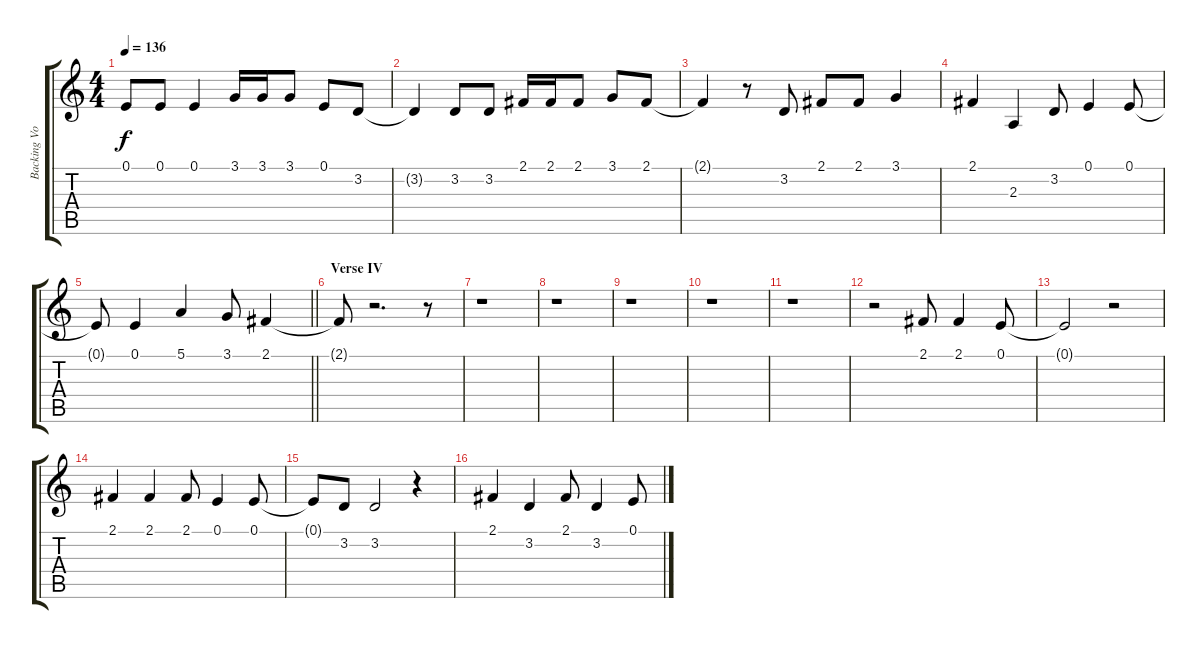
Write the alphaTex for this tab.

\track ("Backing Vocals" "Backing Vo") {instrument altosax}
\staff {score tabs}
\tuning (E4 B3 G3 D3 A2 E2) {hide}
\ts (4 4)
\tempo 136
\clef g2
\ks c
0.1{t}.8{dy f} 0.1.8 0.1.4 3.1.16 3.1.16 3.1.8 0.1.8 3.2.8 |
3.2{t}.4 3.2.8 3.2.8 2.1.16 2.1.16 2.1.8 3.1.8 2.1.8 |
2.1{t}.4 r.8 3.2.8 2.1.8 2.1.8 3.1.4 |
2.1.4 2.3.4 3.2.8 0.1.4 0.1.8 |
\barLineRight lightlight
0.1{t}.8 0.1.4 5.1.4 3.1.8 2.1.4 |
\section ("" "Verse IV")
2.1{t}.8 r.2{d} r.8 |
r.1 |
r.1 |
r.1 |
r.1 |
r.1 |
r.2 2.1.8 2.1.4 0.1.8 |
0.1{t}.2 r.2 |
2.1.4 2.1.4 2.1.8 0.1.4 0.1.8 |
0.1{t}.8 3.2.8 3.2.2 r.4 |
2.1.4 3.2.4 2.1.8 3.2.4 0.1.8
